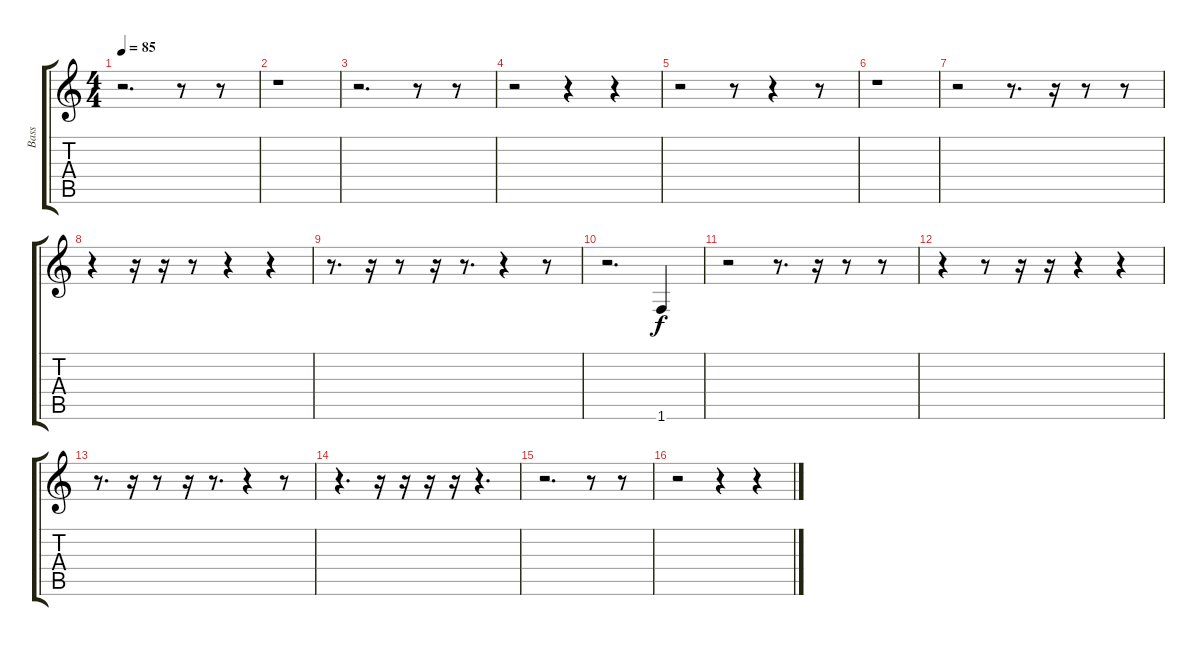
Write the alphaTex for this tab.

\track ("Bass" "Bass") {instrument fretlessbass}
\staff {score tabs}
\tuning (E4 B3 G3 D3 A2 E2) {hide}
\ts (4 4)
\tempo 85
\clef g2
\ks c
r.2{d dy f} r.8 r.8 |
r.1 |
r.2{d} r.8 r.8 |
r.2 r.4 r.4 |
r.2 r.8 r.4 r.8 |
r.1 |
r.2 r.8{d} r.16 r.8 r.8 |
r.4 r.16 r.16 r.8 r.4 r.4 |
r.8{d} r.16 r.8 r.16 r.8{d} r.4 r.8 |
r.2{d} 1.6.4 |
r.2 r.8{d} r.16 r.8 r.8 |
r.4 r.8 r.16 r.16 r.4 r.4 |
r.8{d} r.16 r.8 r.16 r.8{d} r.4 r.8 |
r.4{d} r.16 r.16 r.16 r.16 r.4{d} |
r.2{d} r.8 r.8 |
r.2 r.4 r.4
